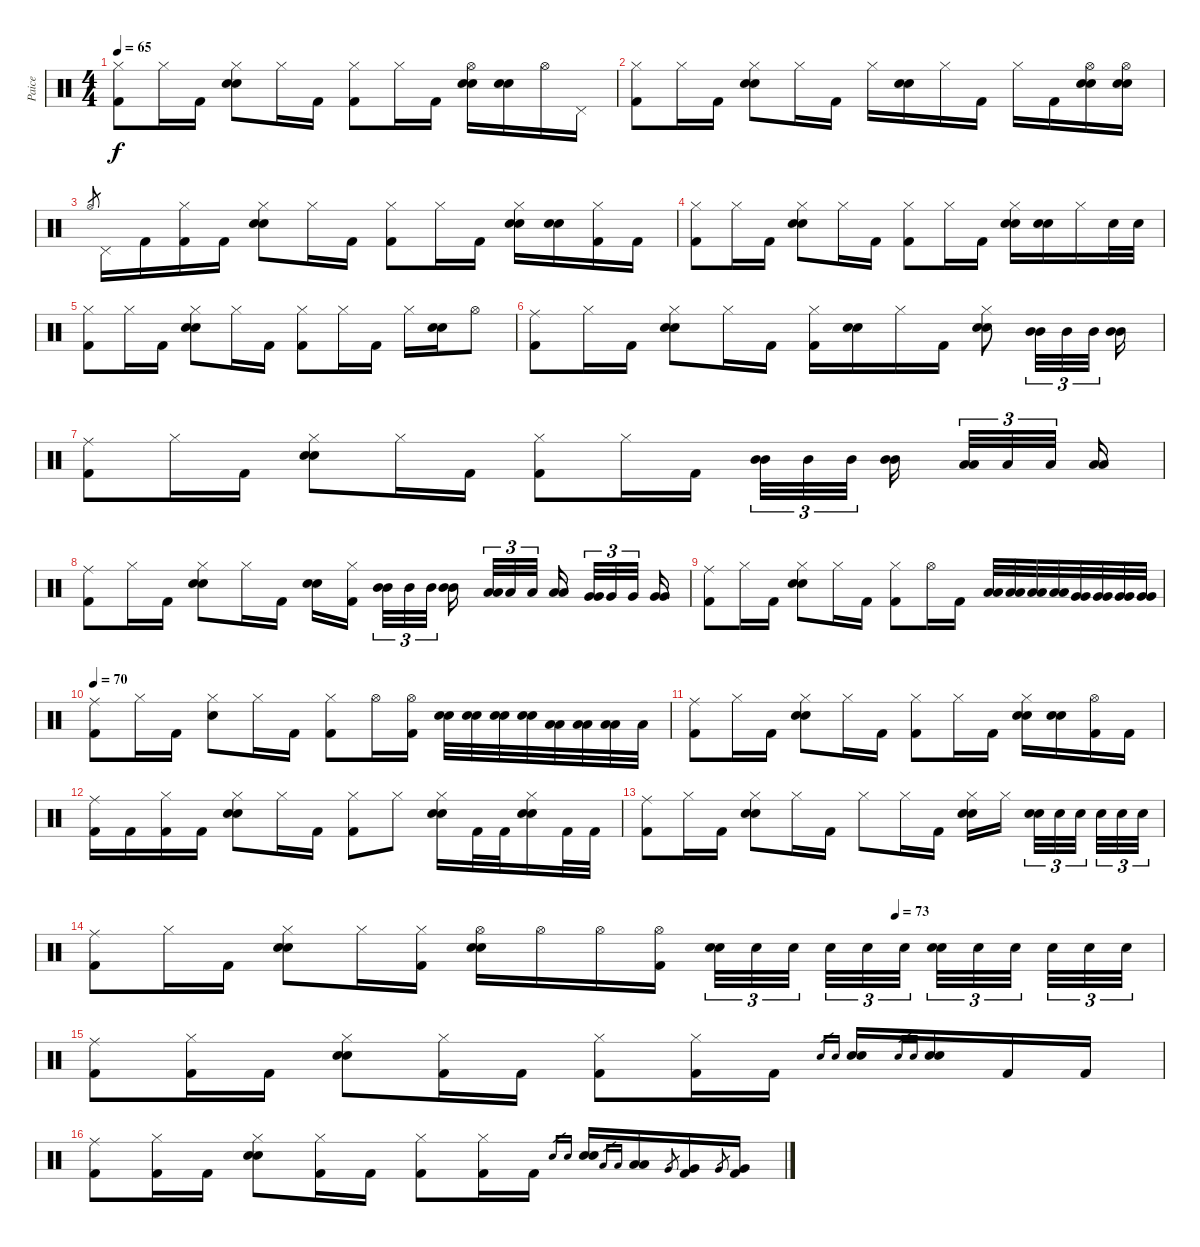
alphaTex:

\track ("Paice" "Paice") {instrument percussion}
\staff {score}
\articulation defaults
\ts (4 4)
\tempo 65
\clef neutral
\ks c
("Hi-Hat (closed)" "Kick (hit) 2").8{dy f} "Hi-Hat (closed)".16 "Kick (hit) 2".16 ("Hi-Hat (closed)" "Electric Snare (hit)" "Electric Snare (hit)").8 "Hi-Hat (closed)".16 "Kick (hit) 2".16 ("Hi-Hat (closed)" "Kick (hit) 2").8 "Hi-Hat (closed)".16 "Kick (hit) 2".16 ("Hi-Hat (open)" "Electric Snare (hit)" "Electric Snare (hit)").16 ("Electric Snare (hit)" "Electric Snare (hit)").16 "Hi-Hat (open)".16 "Pedal Hi-Hat (hit)".16 |
("Hi-Hat (closed)" "Kick (hit) 2").8 "Hi-Hat (closed)".16 "Kick (hit) 2".16 ("Hi-Hat (closed)" "Electric Snare (hit)" "Electric Snare (hit)").8 "Hi-Hat (closed)".16 "Kick (hit) 2".16 "Hi-Hat (closed)".16 ("Electric Snare (hit)" "Electric Snare (hit)").16 "Hi-Hat (closed)".16 "Kick (hit) 2".16 "Hi-Hat (closed)".16 "Kick (hit) 2".16 ("Hi-Hat (open)" "Electric Snare (hit)" "Electric Snare (hit)").16 ("Hi-Hat (open)" "Electric Snare (hit)" "Electric Snare (hit)").16 |
"Hi-Hat (open)".8{gr} "Pedal Hi-Hat (hit)".16 "Kick (hit) 2".16 ("Hi-Hat (closed)" "Kick (hit) 2").16 "Kick (hit) 2".16 ("Hi-Hat (closed)" "Electric Snare (hit)" "Electric Snare (hit)").8 "Hi-Hat (closed)".16 "Kick (hit) 2".16 ("Hi-Hat (closed)" "Kick (hit) 2").8 "Hi-Hat (closed)".16 "Kick (hit) 2".16 ("Hi-Hat (closed)" "Electric Snare (hit)" "Electric Snare (hit)").16 ("Electric Snare (hit)" "Electric Snare (hit)").16 ("Hi-Hat (closed)" "Kick (hit) 2").16 "Kick (hit) 2".16 |
("Hi-Hat (closed)" "Kick (hit) 2").8 "Hi-Hat (closed)".16 "Kick (hit) 2".16 ("Hi-Hat (closed)" "Electric Snare (hit)" "Electric Snare (hit)").8 "Hi-Hat (closed)".16 "Kick (hit) 2".16 ("Hi-Hat (closed)" "Kick (hit) 2").8 "Hi-Hat (closed)".16 "Kick (hit) 2".16 ("Hi-Hat (closed)" "Electric Snare (hit)" "Electric Snare (hit)").16 ("Electric Snare (hit)" "Electric Snare (hit)").16 "Hi-Hat (closed)".16 "Electric Snare (hit)".32 "Electric Snare (hit)".32 |
("Hi-Hat (closed)" "Kick (hit) 2").8 "Hi-Hat (closed)".16 "Kick (hit) 2".16 ("Hi-Hat (closed)" "Electric Snare (hit)" "Electric Snare (hit)").8 "Hi-Hat (closed)".16 "Kick (hit) 2".16 ("Hi-Hat (closed)" "Kick (hit) 2").8 "Hi-Hat (closed)".16 "Kick (hit) 2".16 "Hi-Hat (closed)".16 ("Electric Snare (hit)" "Electric Snare (hit)").16 "Hi-Hat (open)".8 |
("Ride (middle)" "Kick (hit) 2").8 "Hi-Hat (closed)".16 "Kick (hit) 2".16 ("Hi-Hat (closed)" "Electric Snare (hit)" "Electric Snare (hit)").8 "Hi-Hat (closed)".16 "Kick (hit) 2".16 ("Hi-Hat (closed)" "Kick (hit) 2").16 ("Electric Snare (hit)" "Electric Snare (hit)").16 "Hi-Hat (closed)".16 "Kick (hit) 2".16 ("Hi-Hat (closed)" "Electric Snare (hit)" "Electric Snare (hit)").8 ("Mid Tom (hit)" "Mid Tom (hit)").32{tu (3 2)} "Mid Tom (hit)".32{tu (3 2)} "Mid Tom (hit)".32{tu (3 2)} ("Mid Tom (hit)" "Mid Tom (hit)").16 |
("Ride (middle)" "Kick (hit) 2").8 "Hi-Hat (closed)".16 "Kick (hit) 2".16 ("Hi-Hat (closed)" "Electric Snare (hit)" "Electric Snare (hit)").8 "Hi-Hat (closed)".16 "Kick (hit) 2".16 ("Hi-Hat (closed)" "Kick (hit) 2").8 "Hi-Hat (closed)".16 "Kick (hit) 2".16 ("Mid Tom (hit)" "Mid Tom (hit)").32{tu (3 2)} "Mid Tom (hit)".32{tu (3 2)} "Mid Tom (hit)".32{tu (3 2)} ("Mid Tom (hit)" "Mid Tom (hit)").16 ("Low Tom (hit)" "Low Tom (hit)").32{tu (3 2)} "Low Tom (hit)".32{tu (3 2)} "Low Tom (hit)".32{tu (3 2)} ("Low Tom (hit)" "Low Tom (hit)").16 |
("Ride (middle)" "Kick (hit) 2").8 "Hi-Hat (closed)".16 "Kick (hit) 2".16 ("Hi-Hat (closed)" "Electric Snare (hit)" "Electric Snare (hit)").8 "Hi-Hat (closed)".16 "Kick (hit) 2".16 ("Electric Snare (hit)" "Electric Snare (hit)").16 ("Hi-Hat (closed)" "Kick (hit) 2").16 ("Mid Tom (hit)" "Mid Tom (hit)").32{tu (3 2)} "Mid Tom (hit)".32{tu (3 2)} "Mid Tom (hit)".32{tu (3 2)} ("Mid Tom (hit)" "Mid Tom (hit)").16 ("Low Tom (hit)" "Low Tom (hit)").32{tu (3 2)} "Low Tom (hit)".32{tu (3 2)} "Low Tom (hit)".32{tu (3 2)} ("Low Tom (hit)" "Low Tom (hit)").16 ("Very Low Tom (hit)" "Very Low Tom (hit)").32{tu (3 2)} "Very Low Tom (hit)".32{tu (3 2)} "Very Low Tom (hit)".32{tu (3 2)} ("Very Low Tom (hit)" "Very Low Tom (hit)").16 |
("Ride (middle)" "Kick (hit) 2").8 "Hi-Hat (closed)".16 "Kick (hit) 2".16 ("Hi-Hat (closed)" "Electric Snare (hit)" "Electric Snare (hit)").8 "Hi-Hat (closed)".16 "Kick (hit) 2".16 ("Hi-Hat (closed)" "Kick (hit) 2").8 "Hi-Hat (open)".16 "Kick (hit) 2".16 ("Low Tom (hit)" "Low Tom (hit)").32 ("Low Tom (hit)" "Low Tom (hit)").32 ("Low Tom (hit)" "Low Tom (hit)").32 ("Low Tom (hit)" "Low Tom (hit)").32 ("Very Low Tom (hit)" "Very Low Tom (hit)").32 ("Very Low Tom (hit)" "Very Low Tom (hit)").32 ("Very Low Tom (hit)" "Very Low Tom (hit)").32 ("Very Low Tom (hit)" "Very Low Tom (hit)").32 |
\tempo 70
("Ride (middle)" "Kick (hit) 2").8 "Hi-Hat (closed)".16 "Kick (hit) 2".16 ("Hi-Hat (closed)" "Snare (hit) 2").8 "Hi-Hat (closed)".16 "Kick (hit) 2".16 ("Hi-Hat (closed)" "Kick (hit) 2").8 "Hi-Hat (open)".16 ("Hi-Hat (open)" "Kick (hit) 2").16 ("Electric Snare (hit)" "Electric Snare (hit)").32 ("Electric Snare (hit)" "Electric Snare (hit)").32 ("Electric Snare (hit)" "Electric Snare (hit)").32 ("Electric Snare (hit)" "Electric Snare (hit)").32 ("Low Tom (hit)" "Low Tom (hit)").32 ("Low Tom (hit)" "Low Tom (hit)").32 ("Low Tom (hit)" "Low Tom (hit)").32 "Low Tom (hit)".32 |
("Ride (middle)" "Kick (hit) 2").8 "Hi-Hat (closed)".16 "Kick (hit) 2".16 ("Hi-Hat (closed)" "Electric Snare (hit)" "Electric Snare (hit)").8 "Hi-Hat (closed)".16 "Kick (hit) 2".16 ("Hi-Hat (closed)" "Kick (hit) 2").8 "Hi-Hat (closed)".16 "Kick (hit) 2".16 ("Hi-Hat (closed)" "Electric Snare (hit)" "Electric Snare (hit)").16 ("Electric Snare (hit)" "Electric Snare (hit)").16 ("Hi-Hat (open)" "Kick (hit) 2").16 "Kick (hit) 2".16 |
("Ride (middle)" "Kick (hit) 2").16 "Kick (hit) 2".16 ("Hi-Hat (closed)" "Kick (hit) 2").16 "Kick (hit) 2".16 ("Hi-Hat (closed)" "Electric Snare (hit)" "Electric Snare (hit)").8 "Hi-Hat (closed)".16 "Kick (hit) 2".16 ("Hi-Hat (closed)" "Kick (hit) 2").8 "Hi-Hat (closed)".8 ("Hi-Hat (closed)" "Electric Snare (hit)" "Electric Snare (hit)").16 "Kick (hit) 2".32 "Kick (hit) 2".32 ("Hi-Hat (closed)" "Electric Snare (hit)" "Electric Snare (hit)").16 "Kick (hit) 2".32 "Kick (hit) 2".32 |
("Ride (middle)" "Kick (hit) 2").8 "Hi-Hat (closed)".16 "Kick (hit) 2".16 ("Hi-Hat (closed)" "Electric Snare (hit)" "Electric Snare (hit)").8 "Hi-Hat (closed)".16 "Kick (hit) 2".16 "Hi-Hat (closed)".8 "Hi-Hat (closed)".16 "Kick (hit) 2".16 ("Hi-Hat (closed)" "Electric Snare (hit)" "Electric Snare (hit)").16 "Hi-Hat (closed)".16 ("Electric Snare (hit)" "Electric Snare (hit)").32{tu (3 2)} "Electric Snare (hit)".32{tu (3 2)} "Electric Snare (hit)".32{tu (3 2)} "Electric Snare (hit)".32{tu (3 2)} "Electric Snare (hit)".32{tu (3 2)} "Electric Snare (hit)".32{tu (3 2)} |
\tempo (73 0.75)
("Ride (middle)" "Kick (hit) 2").8 "Hi-Hat (closed)".16 "Kick (hit) 2".16 ("Hi-Hat (closed)" "Electric Snare (hit)" "Electric Snare (hit)").8 "Hi-Hat (closed)".16 ("Hi-Hat (closed)" "Kick (hit) 2").16 ("Hi-Hat (open)" "Electric Snare (hit)" "Electric Snare (hit)").16 "Hi-Hat (open)".16 "Hi-Hat (open)".16 ("Hi-Hat (open)" "Kick (hit) 2").16 ("Electric Snare (hit)" "Electric Snare (hit)").32{tu (3 2)} "Electric Snare (hit)".32{tu (3 2)} "Electric Snare (hit)".32{tu (3 2)} "Electric Snare (hit)".32{tu (3 2)} "Electric Snare (hit)".32{tu (3 2)} "Electric Snare (hit)".32{tu (3 2)} ("Electric Snare (hit)" "Electric Snare (hit)").32{tu (3 2)} "Electric Snare (hit)".32{tu (3 2)} "Electric Snare (hit)".32{tu (3 2)} "Electric Snare (hit)".32{tu (3 2)} "Electric Snare (hit)".32{tu (3 2)} "Electric Snare (hit)".32{tu (3 2)} |
("Ride (middle)" "Kick (hit) 2").8 ("Hi-Hat (closed)" "Kick (hit) 2").16 "Kick (hit) 2".16 ("Hi-Hat (closed)" "Electric Snare (hit)" "Electric Snare (hit)").8 ("Hi-Hat (closed)" "Kick (hit) 2").16 "Kick (hit) 2".16 ("Hi-Hat (closed)" "Kick (hit) 2").8 ("Hi-Hat (closed)" "Kick (hit) 2").16 "Kick (hit) 2".16 "Electric Snare (hit)".16{gr} "Electric Snare (hit)".16{gr} ("Electric Snare (hit)" "Electric Snare (hit)").16 "Electric Snare (hit)".16{gr} "Electric Snare (hit)".16{gr} ("Electric Snare (hit)" "Electric Snare (hit)").16 "Kick (hit) 2".16 "Kick (hit) 2".16 |
("Ride (middle)" "Kick (hit) 2").8 ("Hi-Hat (closed)" "Kick (hit) 2").16 "Kick (hit) 2".16 ("Hi-Hat (closed)" "Electric Snare (hit)" "Electric Snare (hit)").8 ("Hi-Hat (closed)" "Kick (hit) 2").16 "Kick (hit) 2".16 ("Hi-Hat (closed)" "Kick (hit) 2").8 ("Hi-Hat (closed)" "Kick (hit) 2").16 "Kick (hit) 2".16 "Electric Snare (hit)".16{gr} "Electric Snare (hit)".16{gr} ("Electric Snare (hit)" "Electric Snare (hit)").16 "Low Tom (hit)".16{gr} "Low Tom (hit)".16{gr} ("Low Tom (hit)" "Low Tom (hit)").16 "Very Low Tom (hit)".8{gr} ("Very Low Tom (hit)" "Kick (hit) 2").16 "Very Low Tom (hit)".8{gr} ("Very Low Tom (hit)" "Kick (hit) 2").16
